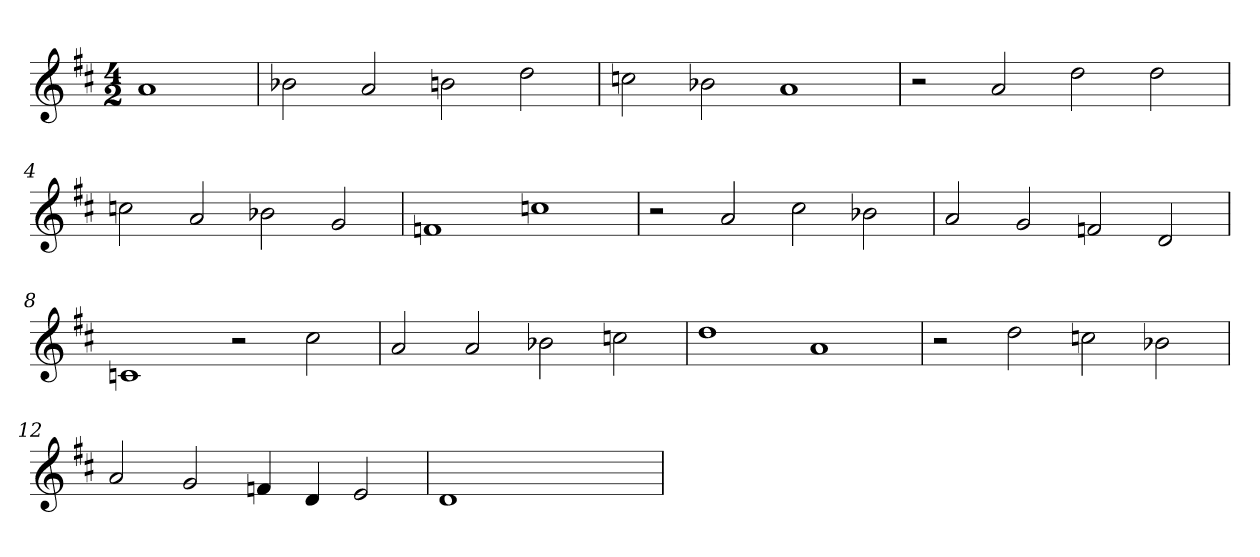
**kern
*part1
*staff1
*clefG2
*k[f#c#]
*D:
*M4/2
=
1a
=1
2b-X
2a
2b
2dd
=2
2ccn
2b-X
1a
=3
2r
2a
2dd
2dd
=4
2ccn
2a
2b-X
2g
=5
1fn
1ccn
=6
2r
2a
2cc#
2b-X
=7
2a
2g
2fn
2d
=8
1cn
2r
2cc#
=9
2a
2a
2b-X
2ccn
=10
1dd
1a
=11
2r
2dd
2ccn
2b-X
=12
2a
2g
4fn
4d
2e
=13
1d
1ryy
=
*-
